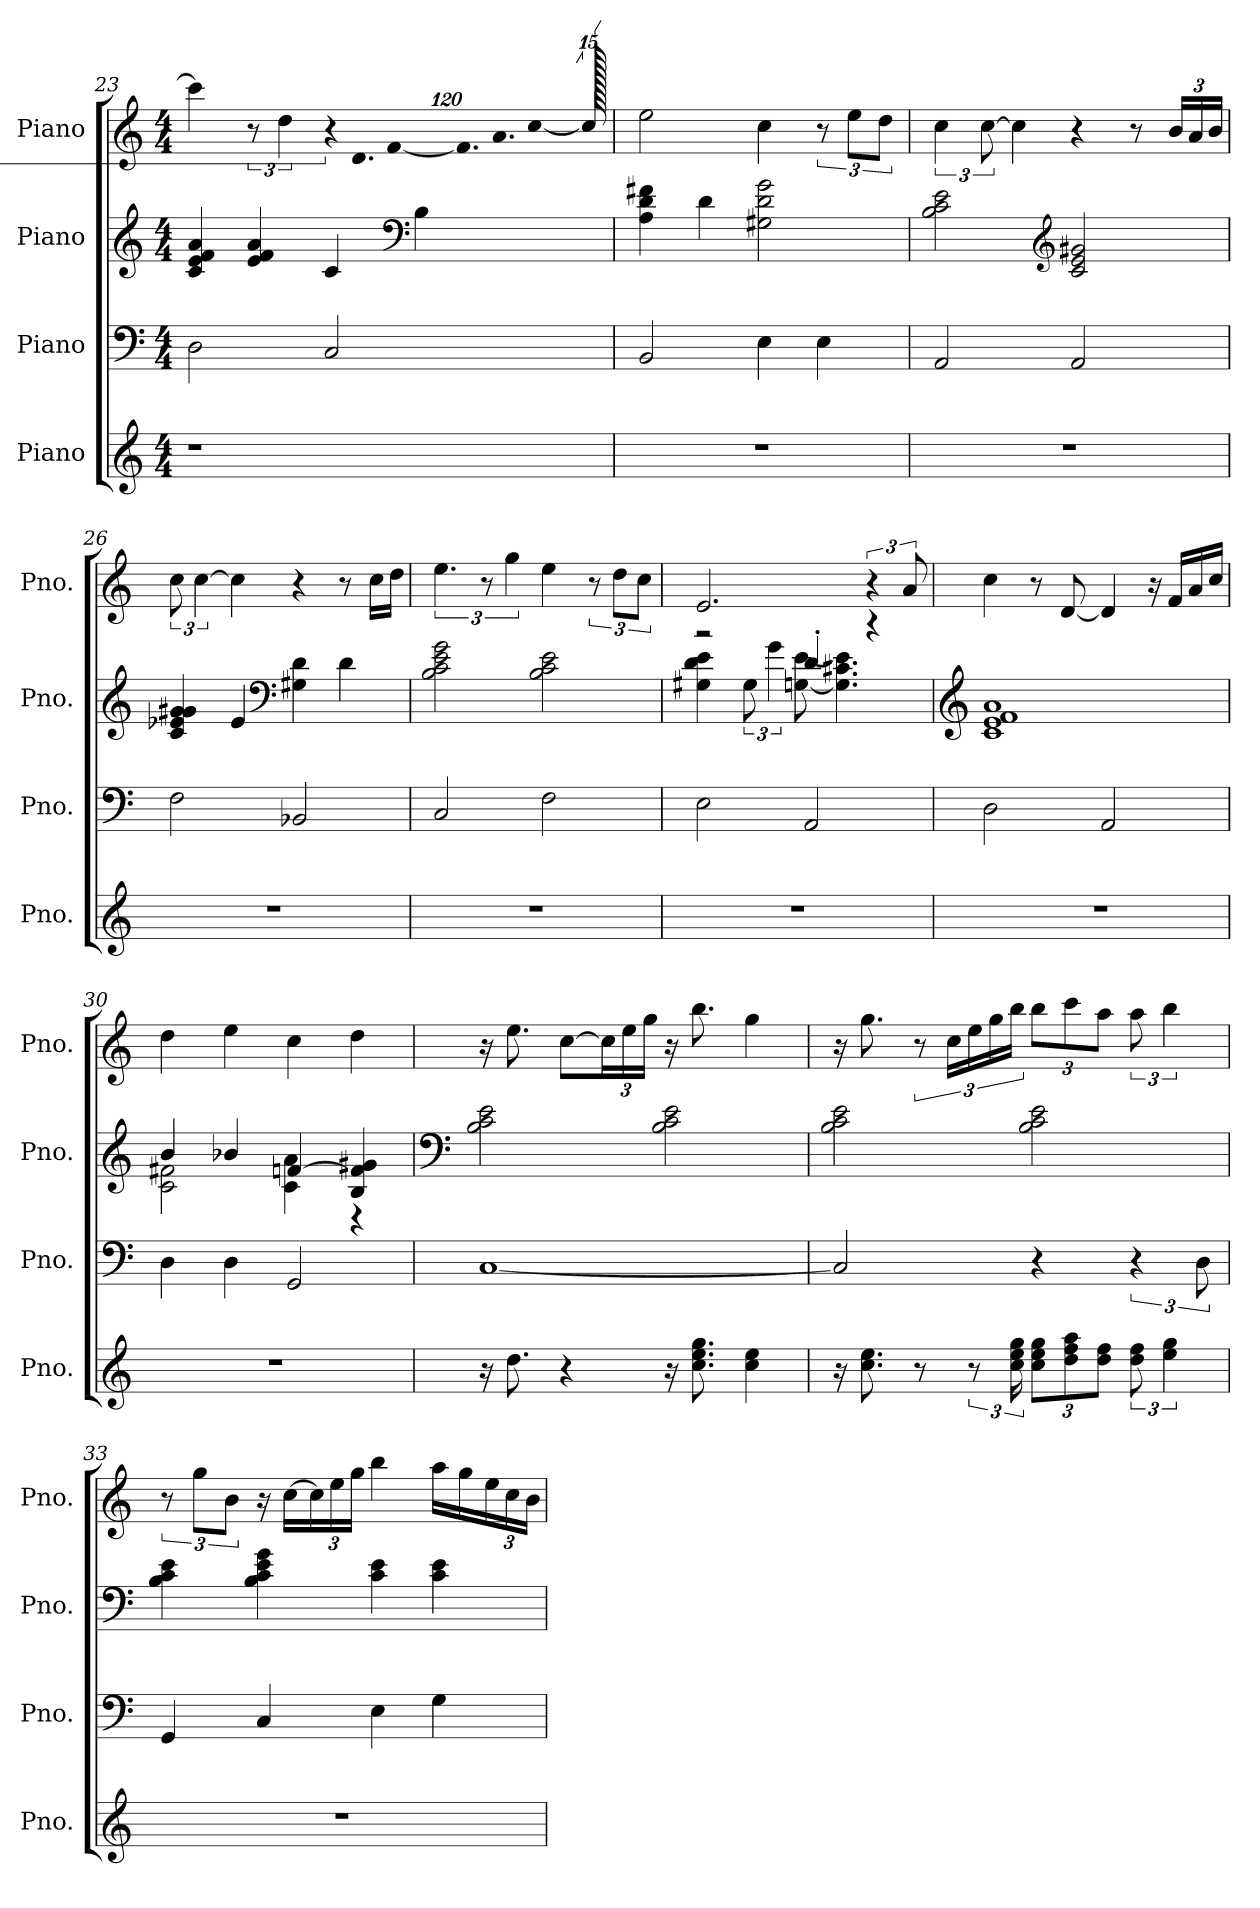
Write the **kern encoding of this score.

**kern	**kern	**kern	**kern
*part4	*part3	*part2	*part1
*staff4	*staff3	*staff2	*staff1
*I"Piano	*I"Piano	*I"Piano	*I"Piano
*I'Pno.	*I'Pno.	*I'Pno.	*I'Pno.
*clefG2	*clefF4	*clefG2	*clefG2
*k[]	*k[]	*k[]	*k[]
*M4/4	*M4/4	*M4/4	*M4/4
=23	=23	=23	=23
1r	2D\	4c/ 4e/ 4f/ 4a/	4ccc\]
.	.	4e/ 4f/ 4a/	12r
.	.	.	6dd\
!	!	!	!LO:N:vis=16
.	2C/	4c/	1920%137r
!	!	!	!LO:N:vis=16.
.	.	.	960%103d/LL
!	!	!	!LO:N:vis=32
.	.	.	[640%23f/K
!	!	!	!LO:N:vis=16.
.	.	.	960%103f/]
*	*	*clefF4	*
.	.	4B\	.
!	!	!	!LO:N:vis=16.
.	.	.	960%103a/
.	.	.	[240%17cc/J
1920ryy	1920ryy	1920ryy	1920cc/]
=24	=24	=24	=24
1r	2BB/	4A\ 4d\ 4f#X\	2ee\
.	.	4d\	.
.	4E\	2G#X\ 2d\ 2g\	4cc\
.	4E\	.	12r
.	.	.	12ee\L
.	.	.	12dd\J
=25	=25	=25	=25
1r	2AA/	2B\ 2c\ 2e\	6cc\
.	.	.	[12cc\
.	.	.	4cc\]
*	*	*clefG2	*
.	2AA/	2c/ 2e/ 2g#X/	4r
.	.	.	8r
*	*	*	*Xbrackettup
.	.	.	24b/LL
.	.	.	24a/
.	.	.	24b/JJ
!!LO:PB:g=z
=26	=26	=26	=26
*	*	*	*brackettup
1r	2F\	4c/ 4e-X/ 4g/ 4g#X/	12cc\
.	.	.	[6cc\
.	.	4e-/	4cc\]
*	*	*clefF4	*
.	2BB-X/	4G#X\ 4d\	4r
.	.	4d\	8r
.	.	.	16cc\LL
.	.	.	16dd\JJ
=27	=27	=27	=27
1r	2C/	2B\ 2c\ 2e\ 2g\	6.ee\
.	.	.	12r
.	.	.	6gg\
.	2F\	2B\ 2c\ 2e\	4ee\
.	.	.	12r
.	.	.	12dd\L
.	.	.	12cc\J
=28	=28	=28	=28
*	*	*^	*
1r	2E\	2r	4G#X\ 4d\ 4e\	2.e/
.	.	.	12G#\	.
.	.	.	6g\	.
.	2AA/	4d'/	[8Gn\ [8e\	.
.	.	.	4.G\] 4.c#X\ 4.e\]	.
.	.	4r	.	6r
.	.	.	.	12a/
*	*	*v	*v	*
=29	=29	=29	=29
*	*	*clefG2	*
1r	2D\	1c 1e 1f 1a	4cc\
.	.	.	8r
.	.	.	[8d/
.	2AA/	.	4d/]
.	.	.	16r
.	.	.	16f/LL
.	.	.	16a/
.	.	.	16cc/JJ
!!LO:LB:g=z
=30	=30	=30	=30
*	*	*^	*
1r	4D\	4b/	2c\ 2f#X\	4dd\
.	4D\	4b-X/	.	4ee\
.	2GG/	[4fn/	4c\ 4a\	4cc\
.	.	4B/ 4f/] 4g#X/	4r	4dd\
*	*	*v	*v	*
=31	=31	=31	=31
*	*	*clefF4	*
16r	[1C	2B\ 2c\ 2e\	16r
8.dd\	.	.	8.ee\
4r	.	.	[8cc\L
*	*	*	*Xbrackettup
.	.	.	24cc\L]
.	.	.	24ee\
.	.	.	24gg\JJ
16r	.	2B\ 2c\ 2e\	16r
8.cc\ 8.ee\ 8.gg\	.	.	8.bb\
4cc\ 4ee\	.	.	4gg\
=32	=32	=32	=32
16r	2C/]	2B\ 2c\ 2e\	16r
8.cc\ 8.ee\	.	.	8.gg\
*	*	*	*brackettup
8r	.	.	12r
.	.	.	24cc\LL
*	*	*	*Xbrackettup
12r	.	.	24ee\
.	.	.	24gg\
24cc\ 24ee\ 24gg\	.	.	24bb\JJ
*Xbrackettup	*	*	*
12cc\ 12ee\ 12gg\L	4r	2B\ 2c\ 2e\	12bb\L
12dd\ 12ff\ 12aa\	.	.	12ccc\
12dd\ 12ff\J	.	.	12aa\J
*brackettup	*	*	*brackettup
12dd\ 12ff\	6r	.	12aa\
6ee\ 6gg\	.	.	6bb\
.	12D\	.	.
!!LO:LB:g=z
=33	=33	=33	=33
1r	4GG/	4B\ 4c\ 4e\	12r
.	.	.	12gg\L
.	.	.	12b\J
.	4C/	4B\ 4c\ 4e\ 4g\	16r
.	.	.	[16cc\LL
*	*	*	*Xbrackettup
.	.	.	24cc\]
.	.	.	24ee\
.	.	.	24gg\JJ
.	4E\	4c\ 4e\	4bb\
.	4G\	4c\ 4e\	16aa\LL
.	.	.	16gg\
.	.	.	24ee\
.	.	.	24cc\
.	.	.	24b\JJ
=	=	=	=
*-	*-	*-	*-
